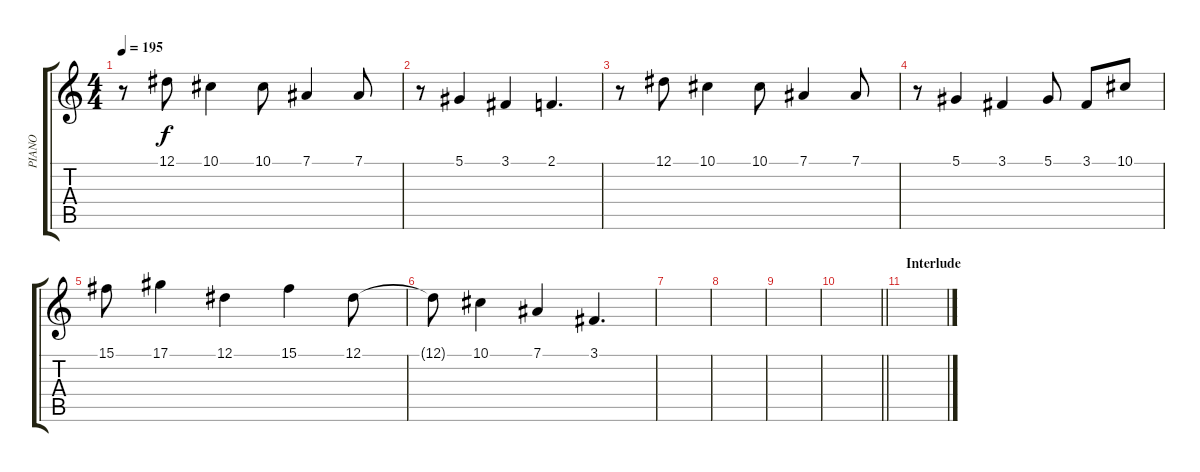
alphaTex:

\track ("PIANO" "PIANO") {instrument acousticgrandpiano}
\staff {score tabs}
\tuning (Eb4 Bb3 Gb3 Db3 Ab2 Eb2) {hide}
\ts (4 4)
\tempo 195
\clef g2
\ks c
r.8{dy f} 12.1.8 10.1.4 10.1.8 7.1.4 7.1.8 |
r.8 5.1.4 3.1.4 2.1.4{d} |
r.8 12.1.8 10.1.4 10.1.8 7.1.4 7.1.8 |
r.8 5.1.4 3.1.4 5.1.8 3.1.8 10.1.8 |
15.1.8 17.1.4 12.1.4 15.1.4 12.1.8 |
12.1{t}.8 10.1.4 7.1.4 3.1.4{d} |
|
|
|
\barLineRight lightlight
|
\section ("" "Interlude")
